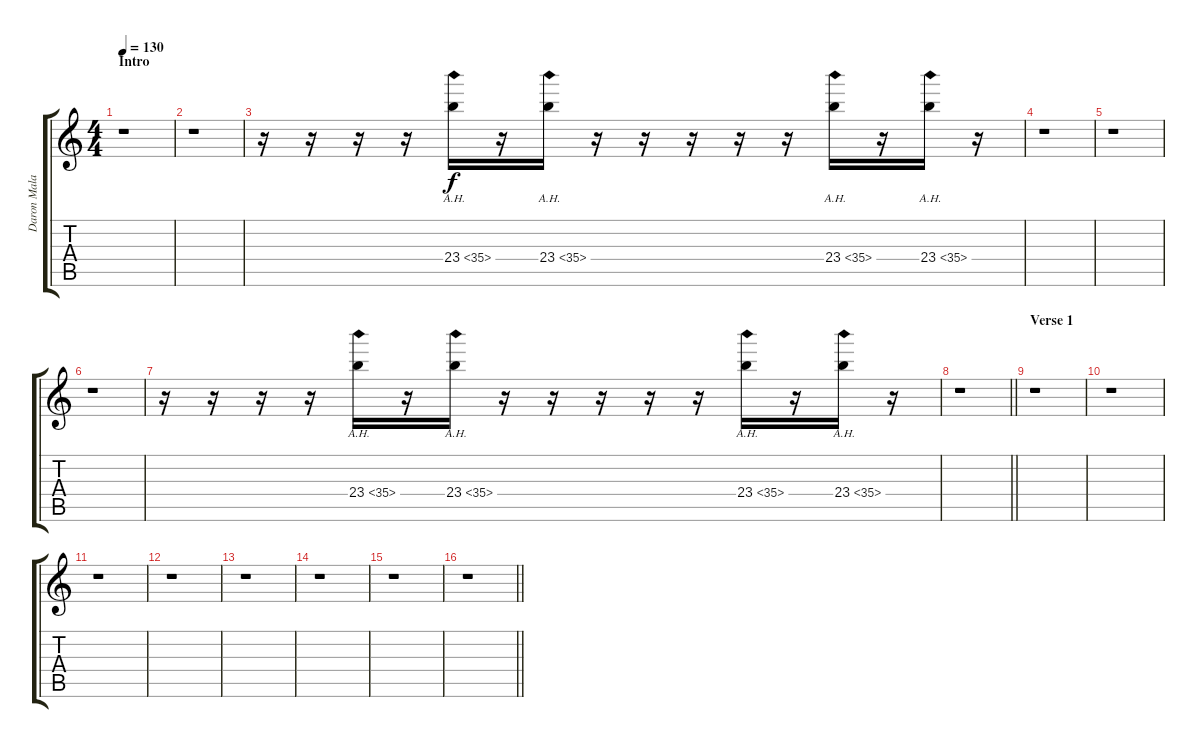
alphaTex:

\track ("Daron Malakian Fills" "Daron Mala") {instrument overdrivenguitar}
\staff {score tabs}
\tuning (D4 A3 F3 C3 G2 C2) {hide}
\ts (4 4)
\section ("" "Intro")
\tempo 130
\clef g2
\ks c
r.1{dy f instrument overdrivenguitar} |
r.1 |
r.16 r.16 r.16 r.16 23.4{ah 12}.16 r.16 23.4{ah 12}.16 r.16 r.16 r.16 r.16 r.16 23.4{ah 12}.16 r.16 23.4{ah 12}.16 r.16 |
r.1 |
r.1 |
r.1 |
r.16 r.16 r.16 r.16 23.4{ah 12}.16 r.16 23.4{ah 12}.16 r.16 r.16 r.16 r.16 r.16 23.4{ah 12}.16 r.16 23.4{ah 12}.16 r.16 |
\barLineRight lightlight
r.1 |
\section ("" "Verse 1")
r.1 |
r.1 |
r.1 |
r.1 |
r.1 |
r.1 |
r.1 |
\barLineRight lightlight
r.1
